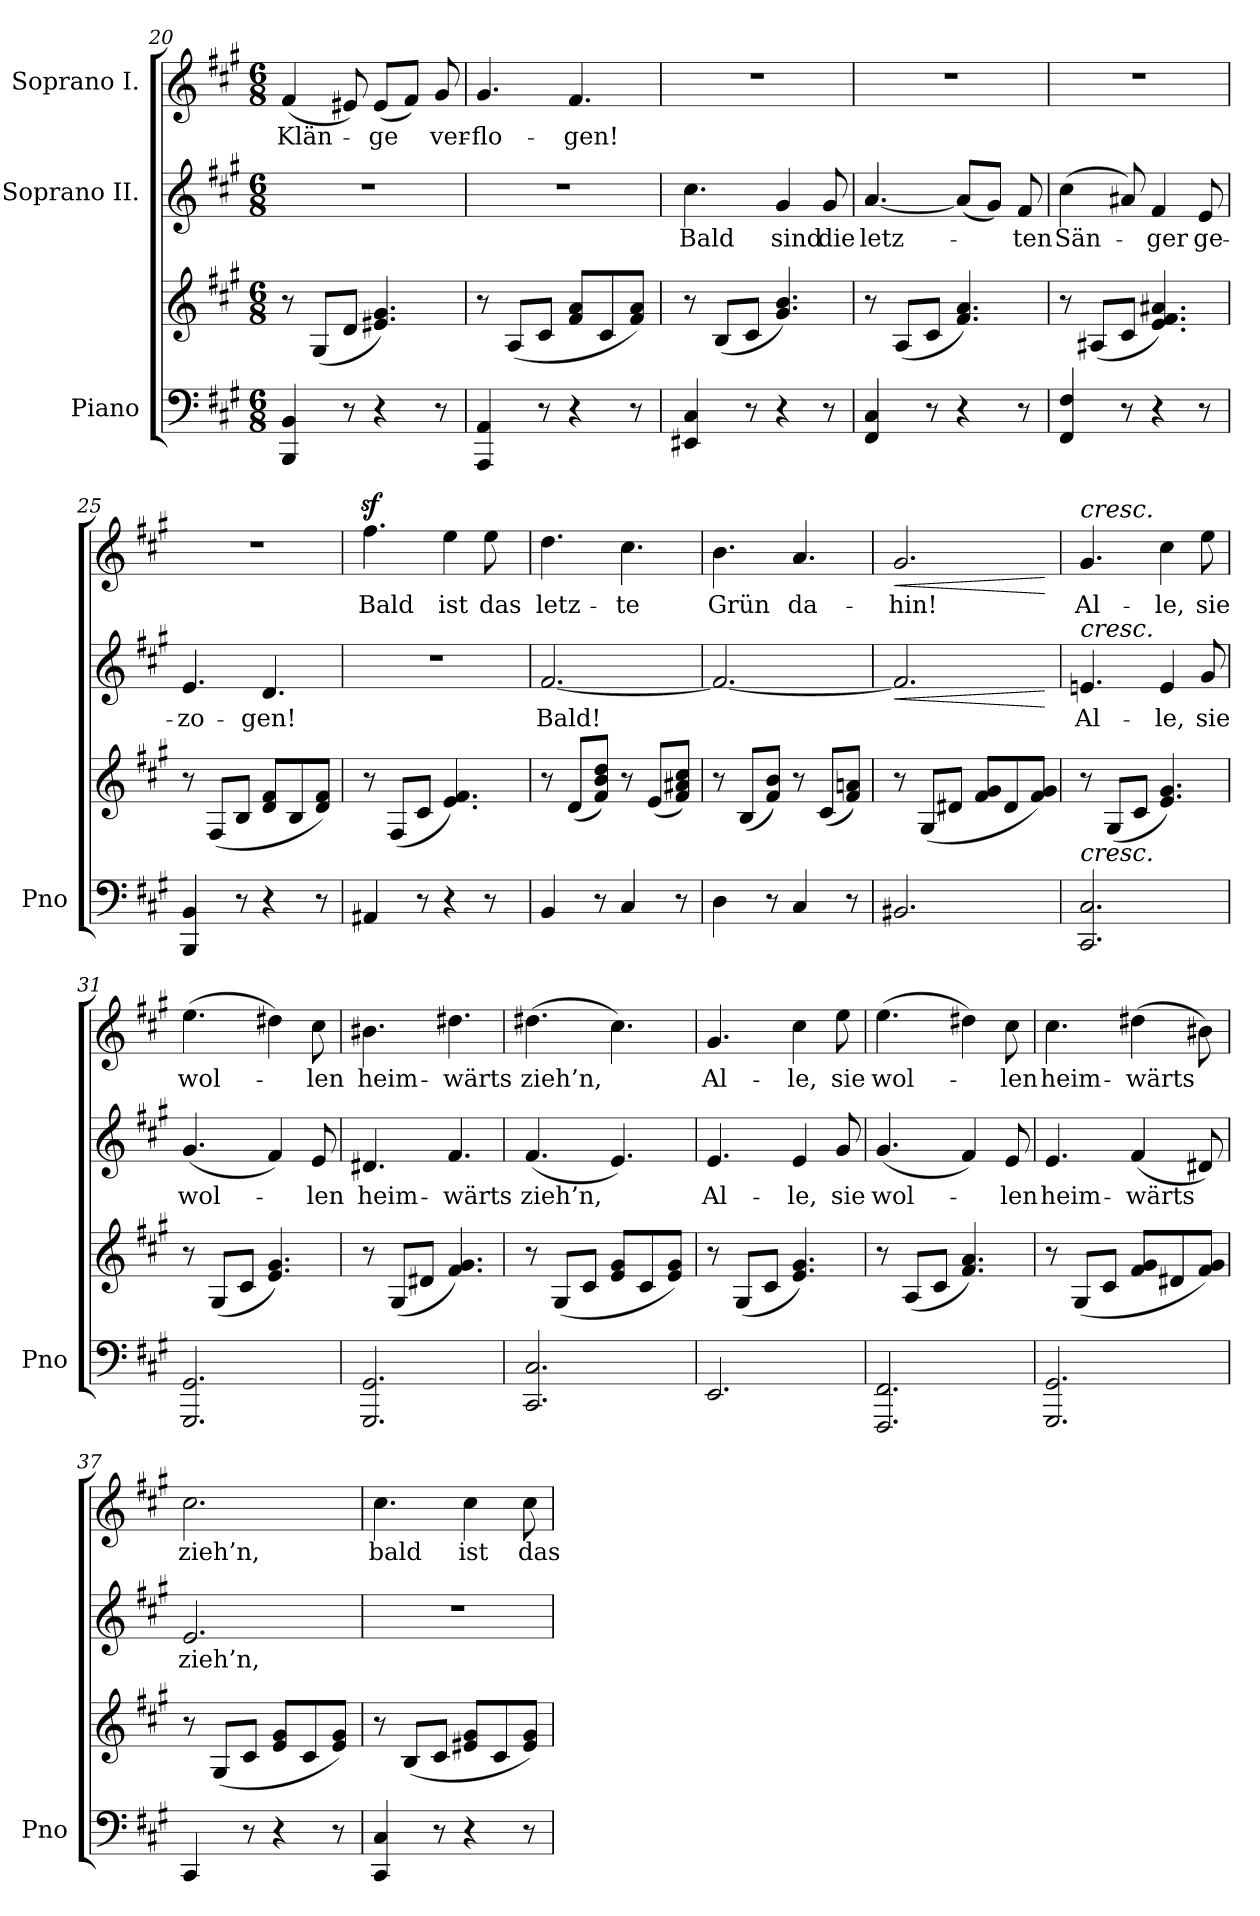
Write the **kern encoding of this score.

**kern	**kern	**kern	**text	**dynam	**kern	**text	**dynam
*part3	*part3	*part2	*part2	*part2	*part1	*part1	*part1
*staff4	*staff3	*staff2	*staff2	*staff2	*staff1	*staff1	*staff1
*I"Piano	*	*I"Soprano II.	*	*	*I"Soprano I.	*	*
*I'Pno	*	*	*	*	*	*	*
*clefF4	*clefG2	*clefG2	*	*	*clefG2	*	*
*k[f#c#g#]	*k[f#c#g#]	*k[f#c#g#]	*	*	*k[f#c#g#]	*	*
*M6/8	*M6/8	*M6/8	*	*	*M6/8	*	*
=20	=20	=20	=20	=20	=20	=20	=20
!	!	!	!	!	!	!LO:LY:b	!
4BBB/ 4BB/	8r	2.r	.	.	(<4f#/	Klän-	.
.	(8G#/L	.	.	.	.	.	.
8r	8d/J	.	.	.	8e#X/)	.	.
!	!	!	!	!	!	!LO:LY:b	!
4r	4.e#X/ 4.g#/)	.	.	.	(8e#/L	-ge	.
.	.	.	.	.	8f#/J)	.	.
!	!	!	!	!	!	!LO:LY:b	!
8r	.	.	.	.	8g#/	ver-	.
!!LO:PB:g=z
=21	=21	=21	=21	=21	=21	=21	=21
!	!	!	!	!	!	!LO:LY:b	!
4AAA/ 4AA/	8r	2.r	.	.	4.g#/	-flo-	.
.	(<8A/L	.	.	.	.	.	.
8r	8c#/J	.	.	.	.	.	.
!	!	!	!	!	!	!LO:LY:b	!
4r	8f#/ 8a/L	.	.	.	4.f#/	-gen!	.
.	8c#/	.	.	.	.	.	.
8r	8f#/ 8a/J)	.	.	.	.	.	.
=22	=22	=22	=22	=22	=22	=22	=22
!	!	!	!LO:LY:b	!	!	!	!
4EE#X/ 4C#/	8r	4.cc#\	Bald	.	2.r	.	.
.	(8B/L	.	.	.	.	.	.
8r	8c#/J	.	.	.	.	.	.
!	!	!	!LO:LY:b	!	!	!	!
4r	4.g#/ 4.b/)	4g#/	sind	.	.	.	.
!	!	!	!LO:LY:b	!	!	!	!
8r	.	8g#/	die	.	.	.	.
=23	=23	=23	=23	=23	=23	=23	=23
!	!	!	!LO:LY:b	!	!	!	!
4FF#/ 4C#/	8r	[4.a/	letz-	.	2.r	.	.
.	(8A/L	.	.	.	.	.	.
8r	8c#/J	.	.	.	.	.	.
4r	4.f#/ 4.a/)	(8a/L]	.	.	.	.	.
.	.	8g#/J)	.	.	.	.	.
!	!	!	!LO:LY:b	!	!	!	!
8r	.	8f#/	-ten	.	.	.	.
=24	=24	=24	=24	=24	=24	=24	=24
!	!	!	!LO:LY:b	!	!	!	!
4FF#/ 4F#/	8r	(>4cc#\	Sän-	.	2.r	.	.
.	(8A#X/L	.	.	.	.	.	.
8r	8c#/J	8a#X/)	.	.	.	.	.
!	!	!	!LO:LY:b	!	!	!	!
4r	4.e/ 4.f#/ 4.a#X/)	4f#/	-ger	.	.	.	.
!	!	!	!LO:LY:b	!	!	!	!
8r	.	8e/	ge-	.	.	.	.
=25	=25	=25	=25	=25	=25	=25	=25
!	!	!	!LO:LY:b	!	!	!	!
4BBB/ 4BB/	8r	4.e/	-zo-	.	2.r	.	.
.	(<8F#/L	.	.	.	.	.	.
8r	8B/J	.	.	.	.	.	.
!	!	!	!LO:LY:b	!	!	!	!
4r	8d/ 8f#/L	4.d/	-gen!	.	.	.	.
.	8B/	.	.	.	.	.	.
8r	8d/ 8f#/J)	.	.	.	.	.	.
=26	=26	=26	=26	=26	=26	=26	=26
!	!	!	!	!	!	!LO:LY:b	!
4AA#X/	8r	2.r	.	.	4.ff#z>\	Bald	.
.	(8F#/L	.	.	.	.	.	.
8r	8c#/J	.	.	.	.	.	.
!	!	!	!	!	!	!LO:LY:b	!
4r	4.e/ 4.f#/)	.	.	.	4ee\	ist	.
!	!	!	!	!	!	!LO:LY:b	!
8r	.	.	.	.	8ee\	das	.
!!LO:LB:g=z
=27	=27	=27	=27	=27	=27	=27	=27
!	!	!	!LO:LY:b	!	!	!LO:LY:b	!
4BB/	8r	[2.f#/	Bald!	.	4.dd\	letz-	.
.	(8d/L	.	.	.	.	.	.
8r	8f#/ 8b/ 8dd/J)	.	.	.	.	.	.
!	!	!	!	!	!	!LO:LY:b	!
4C#/	8r	.	.	.	4.cc#\	-te	.
.	(8e/L	.	.	.	.	.	.
8r	8f#/ 8a#X/ 8cc#/J)	.	.	.	.	.	.
=28	=28	=28	=28	=28	=28	=28	=28
!	!	!	!	!	!	!LO:LY:b	!
4D\	8r	2.f#/_	.	.	4.b\	Grün	.
.	(8B/L	.	.	.	.	.	.
8r	8f#/ 8b/J)	.	.	.	.	.	.
!	!	!	!	!	!	!LO:LY:b	!
4C#/	8r	.	.	.	4.a/	da-	.
.	(8c#/L	.	.	.	.	.	.
8r	8f#/ 8an/J)	.	.	.	.	.	.
=29	=29	=29	=29	=29	=29	=29	=29
!	!	!	!	!LO:HP:b	!	!LO:LY:b	!LO:HP:b
2.BB#X/	8r	2.f#/]	.	<	2.g#/	-hin!	<
.	(<8G#/L	.	.	.	.	.	.
.	8d#X/J	.	.	.	.	.	.
.	8f#/ 8g#/L	.	.	.	.	.	.
.	8d#/	.	.	.	.	.	.
.	8f#/ 8g#/J)	.	.	.	.	.	.
.	.	.	.	[	.	.	[
=30	=30	=30	=30	=30	=30	=30	=30
!	!	!	!	!	!LO:TX:a:i:t=cresc.	!	!
!	!	!LO:TX:a:i:t=cresc.	!	!	!	!	!
!	!LO:TX:b:i:t=cresc.	!	!	!	!	!	!
!	!	!	!LO:LY:b	!	!	!LO:LY:b	!
2.CC#/ 2.C#/	8r	4.en/	Al-	.	4.g#/	Al-	.
.	(8G#/L	.	.	.	.	.	.
.	8c#/J	.	.	.	.	.	.
!	!	!	!LO:LY:b	!	!	!LO:LY:b	!
.	4.e/ 4.g#/)	4e/	-le,	.	4cc#\	-le,	.
!	!	!	!LO:LY:b	!	!	!LO:LY:b	!
.	.	8g#/	sie	.	8ee\	sie	.
=31	=31	=31	=31	=31	=31	=31	=31
!	!	!	!LO:LY:b	!	!	!LO:LY:b	!
2.GGG#/ 2.GG#/	8r	(<4.g#/	wol-	.	(>4.ee\	wol-	.
.	(8G#/L	.	.	.	.	.	.
.	8c#/J	.	.	.	.	.	.
.	4.e/ 4.g#/)	4f#/)	.	.	4dd#X\)	.	.
!	!	!	!LO:LY:b	!	!	!LO:LY:b	!
.	.	8e/	-len	.	8cc#\	-len	.
!!LO:LB:g=z
=32	=32	=32	=32	=32	=32	=32	=32
!	!	!	!LO:LY:b	!	!	!LO:LY:b	!
2.GGG#/ 2.GG#/	8r	4.d#X/	heim-	.	4.b#X\	heim-	.
.	(8G#/L	.	.	.	.	.	.
.	8d#X/J	.	.	.	.	.	.
!	!	!	!LO:LY:b	!	!	!LO:LY:b	!
.	4.f#/ 4.g#/)	4.f#/	-wärts	.	4.dd#X\	-wärts	.
=33	=33	=33	=33	=33	=33	=33	=33
!	!	!	!LO:LY:b	!	!	!LO:LY:b	!
2.CC#/ 2.C#/	8r	(<4.f#/	zieh’n,	.	(>4.dd#X\	zieh’n,	.
.	(<8G#/L	.	.	.	.	.	.
.	8c#/J	.	.	.	.	.	.
.	8e/ 8g#/L	4.e/)	.	.	4.cc#\)	.	.
.	8c#/	.	.	.	.	.	.
.	8e/ 8g#/J)	.	.	.	.	.	.
=34	=34	=34	=34	=34	=34	=34	=34
!	!	!	!LO:LY:b	!	!	!LO:LY:b	!
2.EE/	8r	4.e/	Al-	.	4.g#/	Al-	.
.	(8G#/L	.	.	.	.	.	.
.	8c#/J	.	.	.	.	.	.
!	!	!	!LO:LY:b	!	!	!LO:LY:b	!
.	4.e/ 4.g#/)	4e/	-le,	.	4cc#\	-le,	.
!	!	!	!LO:LY:b	!	!	!LO:LY:b	!
.	.	8g#/	sie	.	8ee\	sie	.
=35	=35	=35	=35	=35	=35	=35	=35
!	!	!	!LO:LY:b	!	!	!LO:LY:b	!
2.FFF#/ 2.FF#/	8r	(<4.g#/	wol-	.	(>4.ee\	wol-	.
.	(8A/L	.	.	.	.	.	.
.	8c#/J	.	.	.	.	.	.
.	4.f#/ 4.a/)	4f#/)	.	.	4dd#X\)	.	.
!	!	!	!LO:LY:b	!	!	!LO:LY:b	!
.	.	8e/	-len	.	8cc#\	-len	.
=36	=36	=36	=36	=36	=36	=36	=36
!	!	!	!LO:LY:b	!	!	!LO:LY:b	!
2.GGG#/ 2.GG#/	8r	4.e/	heim-	.	4.cc#\	heim-	.
.	(<8G#/L	.	.	.	.	.	.
.	8c#/J	.	.	.	.	.	.
!	!	!	!LO:LY:b	!	!	!LO:LY:b	!
.	8f#/ 8g#/L	(4f#/	-wärts	.	(>4dd#X\	-wärts	.
.	8d#X/	.	.	.	.	.	.
.	8f#/ 8g#/J)	8d#X/)	.	.	8b#X\)	.	.
=37	=37	=37	=37	=37	=37	=37	=37
!	!	!	!LO:LY:b	!	!	!LO:LY:b	!
4CC#/	8r	2.e/	zieh’n,	.	2.cc#\	zieh’n,	.
.	(<8G#/L	.	.	.	.	.	.
8r	8c#/J	.	.	.	.	.	.
4r	8e/ 8g#/L	.	.	.	.	.	.
.	8c#/	.	.	.	.	.	.
8r	8e/ 8g#/J)	.	.	.	.	.	.
!!LO:LB:g=z
=38	=38	=38	=38	=38	=38	=38	=38
!	!	!	!	!	!	!LO:LY:b	!
4CC#/ 4C#/	8r	2.r	.	.	4.cc#\	bald	.
.	(<8B/L	.	.	.	.	.	.
8r	8c#/J	.	.	.	.	.	.
!	!	!	!	!	!	!LO:LY:b	!
4r	8e#X/ 8g#/L	.	.	.	4cc#\	ist	.
.	8c#/	.	.	.	.	.	.
!	!	!	!	!	!	!LO:LY:b	!
8r	8e#/ 8g#/J)	.	.	.	8cc#\	das	.
=	=	=	=	=	=	=	=
*-	*-	*-	*-	*-	*-	*-	*-
